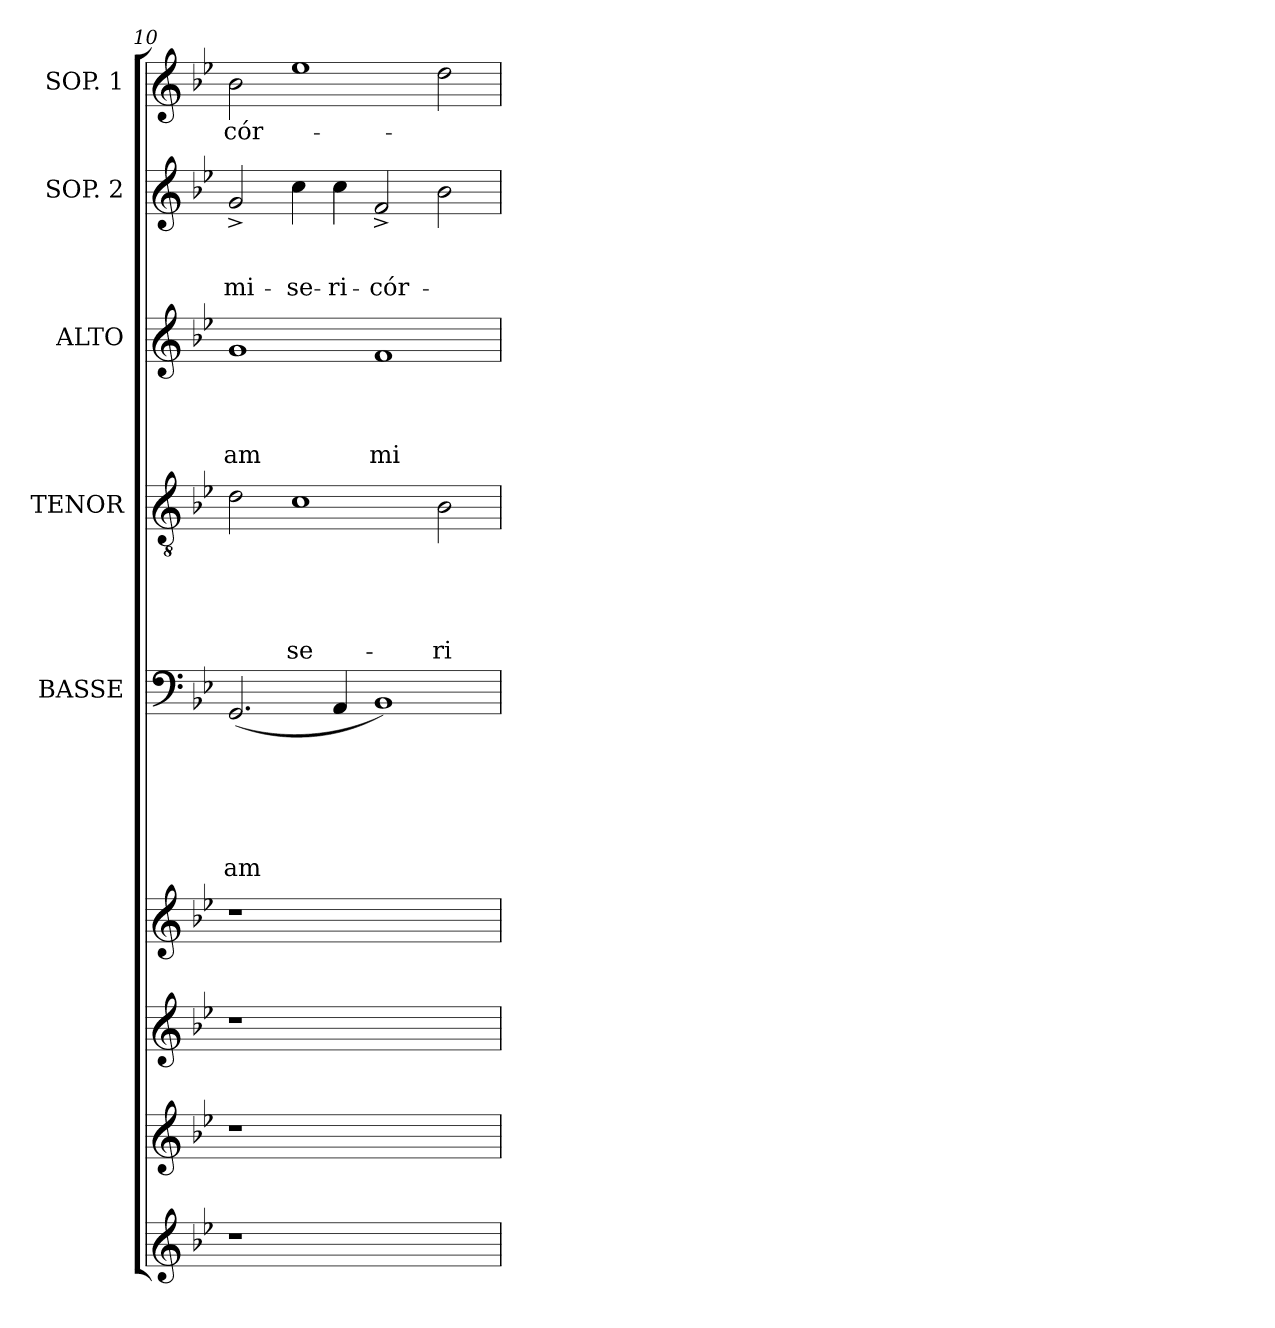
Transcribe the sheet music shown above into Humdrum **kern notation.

**kern	**kern	**kern	**kern	**kern	**text	**text	**text	**text	**text	**text	**kern	**text	**text	**text	**text	**text	**kern	**text	**text	**text	**text	**kern	**text	**text	**text	**kern	**text
*part9	*part8	*part7	*part6	*part5	*part5	*part5	*part5	*part5	*part5	*part5	*part4	*part4	*part4	*part4	*part4	*part4	*part3	*part3	*part3	*part3	*part3	*part2	*part2	*part2	*part2	*part1	*part1
*staff9	*staff8	*staff7	*staff6	*staff5	*staff5	*staff5	*staff5	*staff5	*staff5	*staff5	*staff4	*staff4	*staff4	*staff4	*staff4	*staff4	*staff3	*staff3	*staff3	*staff3	*staff3	*staff2	*staff2	*staff2	*staff2	*staff1	*staff1
*	*	*	*	*I"BASSE	*	*	*	*	*	*	*I"TENOR	*	*	*	*	*	*I"ALTO	*	*	*	*	*I"SOP. 2	*	*	*	*I"SOP. 1	*
*	*	*	*	*I'BAS.	*	*	*	*	*	*	*I'TEN.	*	*	*	*	*	*I'ALT.	*	*	*	*	*I'SOP. 2	*	*	*	*I'SOP. 1	*
!!LO:LB:g=z
*clefG2	*clefG2	*clefG2	*clefG2	*clefF4	*	*	*	*	*	*	*clefGv2	*	*	*	*	*	*clefG2	*	*	*	*	*clefG2	*	*	*	*clefG2	*
*k[b-e-]	*k[b-e-]	*k[b-e-]	*k[b-e-]	*k[b-e-]	*	*	*	*	*	*	*k[b-e-]	*	*	*	*	*	*k[b-e-]	*	*	*	*	*k[b-e-]	*	*	*	*k[b-e-]	*
*B-:	*B-:	*B-:	*B-:	*B-:	*	*	*	*	*	*	*B-:	*	*	*	*	*	*B-:	*	*	*	*	*B-:	*	*	*	*B-:	*
=10	=10	=10	=10	=10	=10	=10	=10	=10	=10	=10	=10	=10	=10	=10	=10	=10	=10	=10	=10	=10	=10	=10	=10	=10	=10	=10	=10
!	!	!	!	!	!	!	!	!	!	!LO:LY:b	!	!	!	!	!	!	!	!	!	!	!LO:LY:b	!	!	!	!LO:LY:b	!	!LO:LY:b
1r	1r	1r	1r	(2.GG/	.	.	.	.	.	-am	2d\	.	.	.	.	.	1g	.	.	.	-am	2g^</	.	.	mi-	2b-\	-cór-
!	!	!	!	!	!	!	!	!	!	!	!	!	!	!	!	!LO:LY:b	!	!	!	!	!	!	!	!	!LO:LY:b	!	!
.	.	.	.	.	.	.	.	.	.	.	1c	.	.	.	.	-se-	.	.	.	.	.	4cc\	.	.	-se-	1ee-	.
!	!	!	!	!	!	!	!	!	!	!	!	!	!	!	!	!	!	!	!	!	!	!	!	!	!LO:LY:b	!	!
.	.	.	.	4AA/	.	.	.	.	.	.	.	.	.	.	.	.	.	.	.	.	.	4cc\	.	.	-ri-	.	.
!	!	!	!	!	!	!	!	!	!	!	!	!	!	!	!	!	!	!	!	!	!LO:LY:b	!	!	!	!LO:LY:b	!	!
1ryy	1ryy	1ryy	1ryy	1BB-)	.	.	.	.	.	.	.	.	.	.	.	.	1f	.	.	.	mi-	2f^</	.	.	-cór-	.	.
!	!	!	!	!	!	!	!	!	!	!	!	!	!	!	!	!LO:LY:b	!	!	!	!	!	!	!	!	!	!	!
.	.	.	.	.	.	.	.	.	.	.	2B-\	.	.	.	.	-ri-	.	.	.	.	.	2b-\	.	.	.	2dd\	.
=	=	=	=	=	=	=	=	=	=	=	=	=	=	=	=	=	=	=	=	=	=	=	=	=	=	=	=
*-	*-	*-	*-	*-	*-	*-	*-	*-	*-	*-	*-	*-	*-	*-	*-	*-	*-	*-	*-	*-	*-	*-	*-	*-	*-	*-	*-
